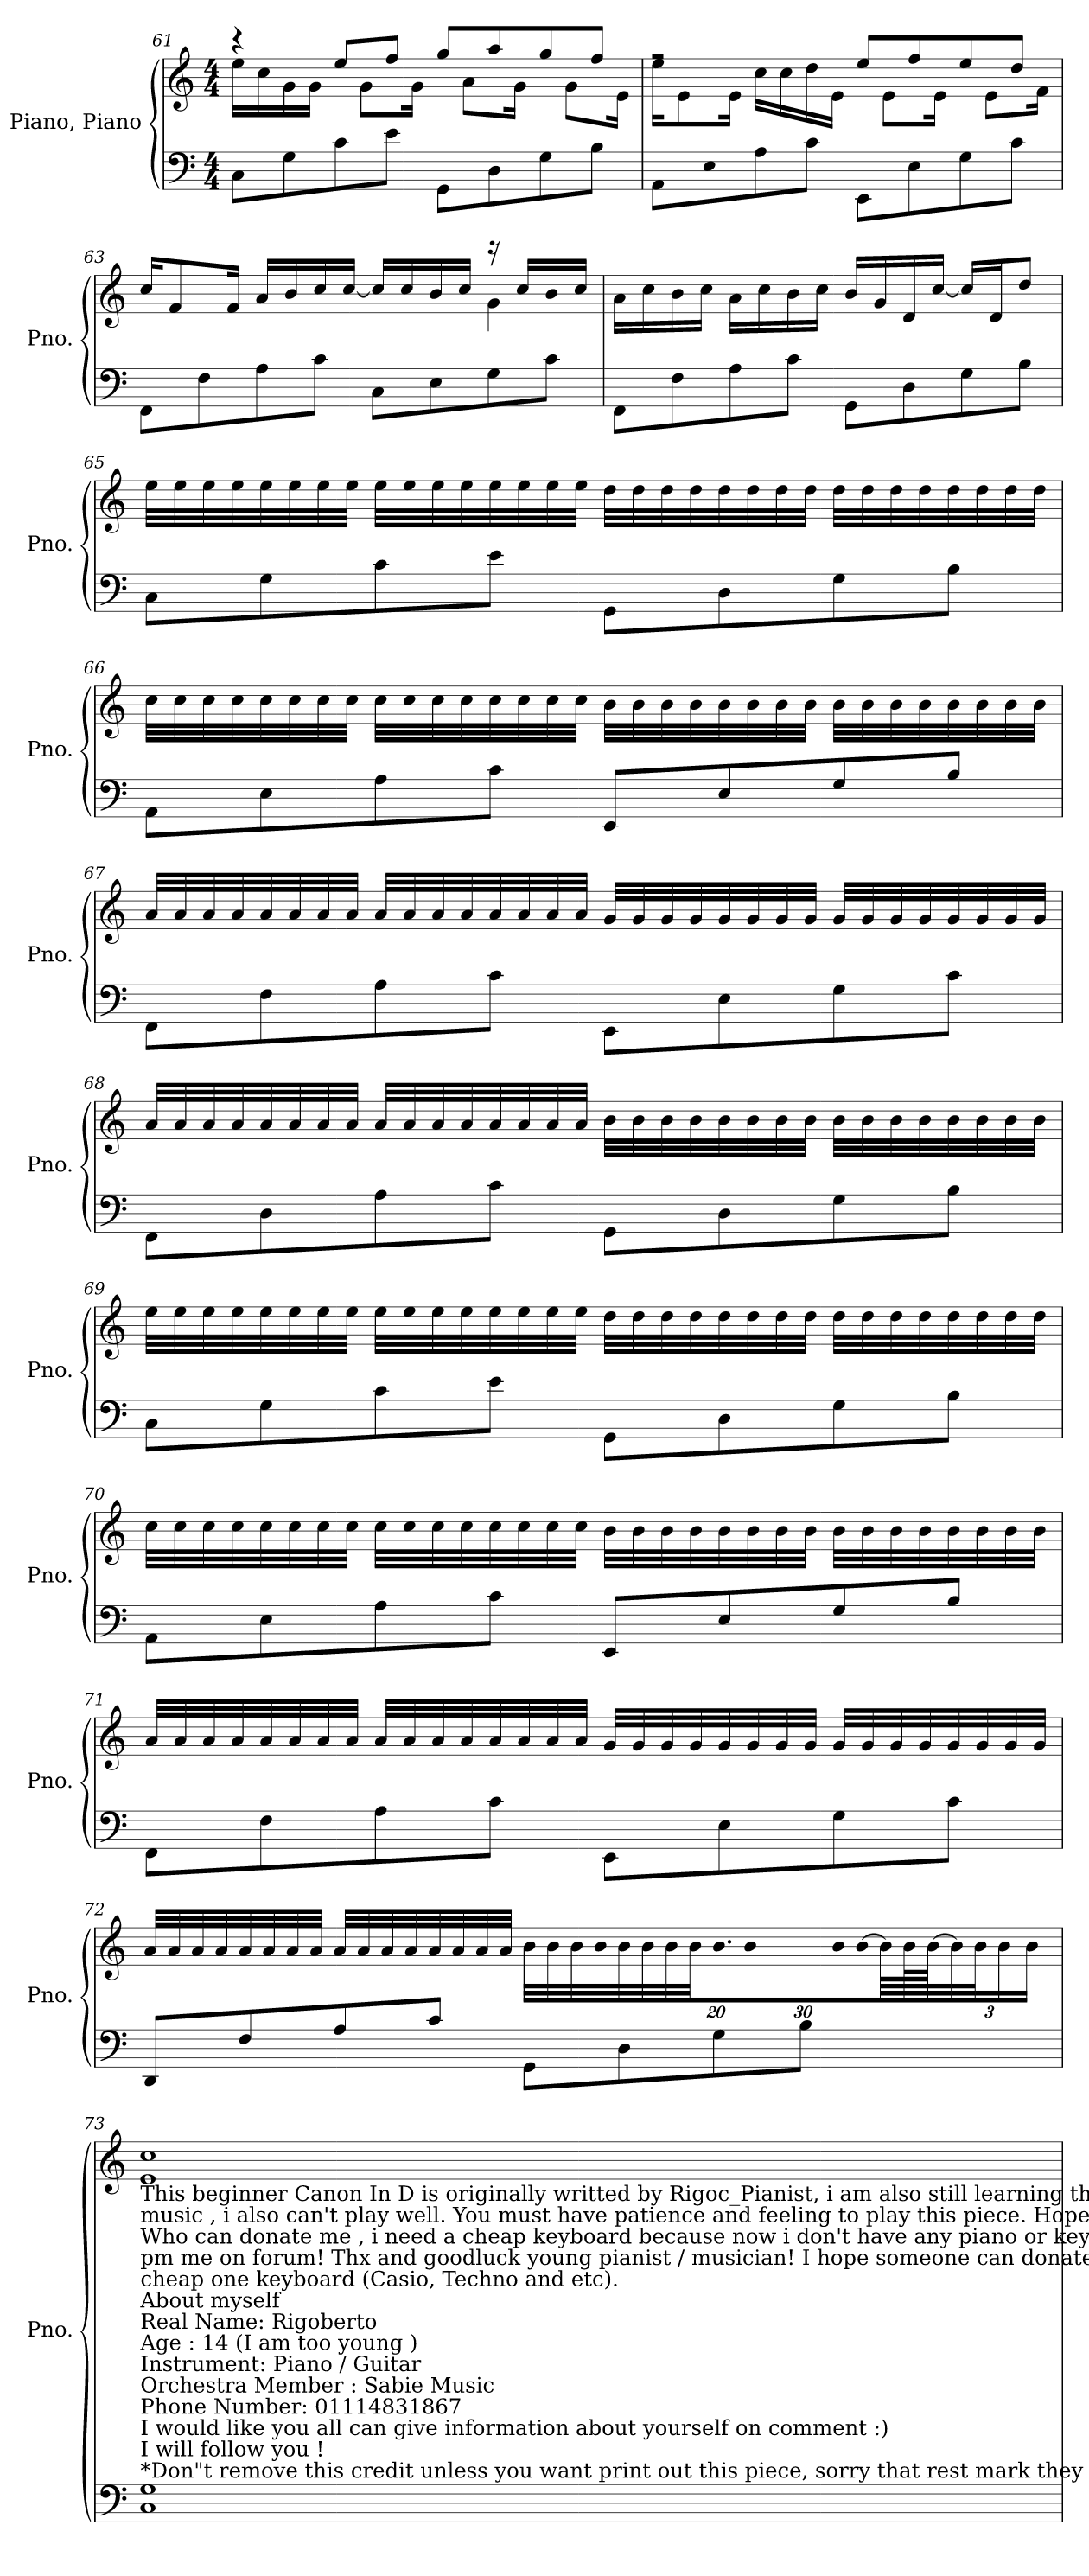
**kern	**kern
*part1	*part1
*staff2	*staff1
*I"Piano, Piano	*
*I'Pno.	*
*clefF4	*clefG2
*k[]	*k[]
*M4/4	*M4/4
=61	=61
*	*^
8C\L	4rccc	16ee\LL
.	.	16cc\
8G\	.	16g\
.	.	16g\JJ
8c\	8ee/L	16ryy
.	.	8g\L
8e\J	8ff/J	.
.	.	16g\Jk
8GG\L	8gg/L	16ryy
.	.	8a\L
8D\	8aa/	.
.	.	16g\Jk
8G\	8gg/	16ryy
.	.	8g\L
8B\J	8ff/J	.
.	.	16e\Jk
!!LO:PB:g=z	!!
=62	=62	=62
8AA\L	2rff	16ee\KL
.	.	8e\
8E\	.	.
.	.	16e\Jk
8A\	.	16cc\LL
.	.	16cc\
8c\J	.	16dd\
.	.	16e\JJ
8EE\L	8ee/L	16ryy
.	.	8e\L
8E\	8ff/	.
.	.	16e\Jk
8G\	8ee/	16ryy
.	.	8e\L
8c\J	8dd/J	.
.	.	16f\Jk
=63	=63	=63
8FF\L	16cc/KL	2.ryy
.	8f/	.
8F\	.	.
.	16f/Jk	.
8A\	16a/LL	.
.	16b/	.
8c\J	16cc/	.
.	[16cc/JJ	.
8C\L	16cc/LL]	.
.	16cc/	.
8E\	16b/	.
.	16cc/JJ	.
8G\	16reee	4g\
.	16cc/LL	.
8c\J	16b/	.
.	16cc/JJ	.
*	*v	*v
=64	=64
8FF\L	16a\LL
.	16cc\
8F\	16b\
.	16cc\JJ
8A\	16a\LL
.	16cc\
8c\J	16b\
.	16cc\JJ
8GG\L	16b/LL
.	16g/
8D\	16d/
.	[16cc/JJ
8G\	16cc/LL]
.	16d/J
8B\J	8dd/J
!!LO:LB:g=z
=65	=65
8C\L	32ee\LLL
.	32ee\
.	32ee\
.	32ee\
8G\	32ee\
.	32ee\
.	32ee\
.	32ee\JJJ
8c\	32ee\LLL
.	32ee\
.	32ee\
.	32ee\
8e\J	32ee\
.	32ee\
.	32ee\
.	32ee\JJJ
8GG\L	32dd\LLL
.	32dd\
.	32dd\
.	32dd\
8D\	32dd\
.	32dd\
.	32dd\
.	32dd\JJJ
8G\	32dd\LLL
.	32dd\
.	32dd\
.	32dd\
8B\J	32dd\
.	32dd\
.	32dd\
.	32dd\JJJ
!!LO:LB:g=z
=66	=66
8AA\L	32cc\LLL
.	32cc\
.	32cc\
.	32cc\
8E\	32cc\
.	32cc\
.	32cc\
.	32cc\JJJ
8A\	32cc\LLL
.	32cc\
.	32cc\
.	32cc\
8c\J	32cc\
.	32cc\
.	32cc\
.	32cc\JJJ
8EE/L	32b\LLL
.	32b\
.	32b\
.	32b\
8E/	32b\
.	32b\
.	32b\
.	32b\JJJ
8G/	32b\LLL
.	32b\
.	32b\
.	32b\
8B/J	32b\
.	32b\
.	32b\
.	32b\JJJ
!!LO:LB:g=z
=67	=67
8FF\L	32a/LLL
.	32a/
.	32a/
.	32a/
8F\	32a/
.	32a/
.	32a/
.	32a/JJJ
8A\	32a/LLL
.	32a/
.	32a/
.	32a/
8c\J	32a/
.	32a/
.	32a/
.	32a/JJJ
8EE\L	32g/LLL
.	32g/
.	32g/
.	32g/
8E\	32g/
.	32g/
.	32g/
.	32g/JJJ
8G\	32g/LLL
.	32g/
.	32g/
.	32g/
8c\J	32g/
.	32g/
.	32g/
.	32g/JJJ
!!LO:LB:g=z
=68	=68
8FF\L	32a/LLL
.	32a/
.	32a/
.	32a/
8D\	32a/
.	32a/
.	32a/
.	32a/JJJ
8A\	32a/LLL
.	32a/
.	32a/
.	32a/
8c\J	32a/
.	32a/
.	32a/
.	32a/JJJ
8GG\L	32b\LLL
.	32b\
.	32b\
.	32b\
8D\	32b\
.	32b\
.	32b\
.	32b\JJJ
8G\	32b\LLL
.	32b\
.	32b\
.	32b\
8B\J	32b\
.	32b\
.	32b\
.	32b\JJJ
!!LO:LB:g=z
=69	=69
8C\L	32ee\LLL
.	32ee\
.	32ee\
.	32ee\
8G\	32ee\
.	32ee\
.	32ee\
.	32ee\JJJ
8c\	32ee\LLL
.	32ee\
.	32ee\
.	32ee\
8e\J	32ee\
.	32ee\
.	32ee\
.	32ee\JJJ
8GG\L	32dd\LLL
.	32dd\
.	32dd\
.	32dd\
8D\	32dd\
.	32dd\
.	32dd\
.	32dd\JJJ
8G\	32dd\LLL
.	32dd\
.	32dd\
.	32dd\
8B\J	32dd\
.	32dd\
.	32dd\
.	32dd\JJJ
!!LO:PB:g=z
=70	=70
8AA\L	32cc\LLL
.	32cc\
.	32cc\
.	32cc\
8E\	32cc\
.	32cc\
.	32cc\
.	32cc\JJJ
8A\	32cc\LLL
.	32cc\
.	32cc\
.	32cc\
8c\J	32cc\
.	32cc\
.	32cc\
.	32cc\JJJ
8EE/L	32b\LLL
.	32b\
.	32b\
.	32b\
8E/	32b\
.	32b\
.	32b\
.	32b\JJJ
8G/	32b\LLL
.	32b\
.	32b\
.	32b\
8B/J	32b\
.	32b\
.	32b\
.	32b\JJJ
!!LO:LB:g=z
=71	=71
8FF\L	32a/LLL
.	32a/
.	32a/
.	32a/
8F\	32a/
.	32a/
.	32a/
.	32a/JJJ
8A\	32a/LLL
.	32a/
.	32a/
.	32a/
8c\J	32a/
.	32a/
.	32a/
.	32a/JJJ
8EE\L	32g/LLL
.	32g/
.	32g/
.	32g/
8E\	32g/
.	32g/
.	32g/
.	32g/JJJ
8G\	32g/LLL
.	32g/
.	32g/
.	32g/
8c\J	32g/
.	32g/
.	32g/
.	32g/JJJ
!!LO:LB:g=z
=72	=72
8DD/L	32a/LLL
.	32a/
.	32a/
.	32a/
8F/	32a/
.	32a/
.	32a/
.	32a/JJJ
8A/	32a/LLL
.	32a/
.	32a/
.	32a/
8c/J	32a/
.	32a/
.	32a/
.	32a/JJJ
8GG\L	32b\LLL
.	32b\
.	32b\
.	32b\
8D\	32b\
.	32b\
.	32b\
.	32b\
*	*Xbrackettup
!	!LO:N:vis=64.
8G\	640%17b\L
!	!LO:N:vis=256
.	1920%17b\K
.	1920ryy
!	!LO:N:vis=64
.	960%17b\
!	!LO:N:vis=256
.	[1920%17b\K
.	64b\]
.	128b\L
.	[128b\JJ
.	32b\]
8B\J	48b\J
.	24b\
.	16b\JJ
=73	=73
!	!LO:TX:b:t=This beginner Canon In D is originally writted by Rigoc_Pianist, i am also still learning this
!	!LO:TX:b:t=music , i also can't play well. You must have patience and feeling to play this piece. Hope you all like its!
!	!LO:TX:b:t=Who can donate me , i need a cheap keyboard  because now i don't have any piano or keyboard. You can
!	!LO:TX:b:t=pm me on forum! Thx and goodluck young pianist / musician!  I hope someone can donate me a very
!	!LO:TX:b:t=cheap one keyboard (Casio, Techno and etc).
!	!LO:TX:b:t=About myself
!	!LO:TX:b:t=Real Name&colon; Rigoberto
!	!LO:TX:b:t=Age &colon; 14 (I am too young )
!	!LO:TX:b:t=Instrument&colon; Piano / Guitar
!	!LO:TX:b:t=Orchestra Member &colon; Sabie Music
!	!LO:TX:b:t=Phone Number&colon; 01114831867
!	!LO:TX:b:t=I would like you all can give information about yourself on comment &colon;)
!	!LO:TX:b:t=I will follow you !
!	!LO:TX:b:t=*Don"t remove this credit unless you want print out this piece, sorry that rest mark they are un-removeable &colon;(
1C 1G	1e 1cc
=	=
*-	*-
